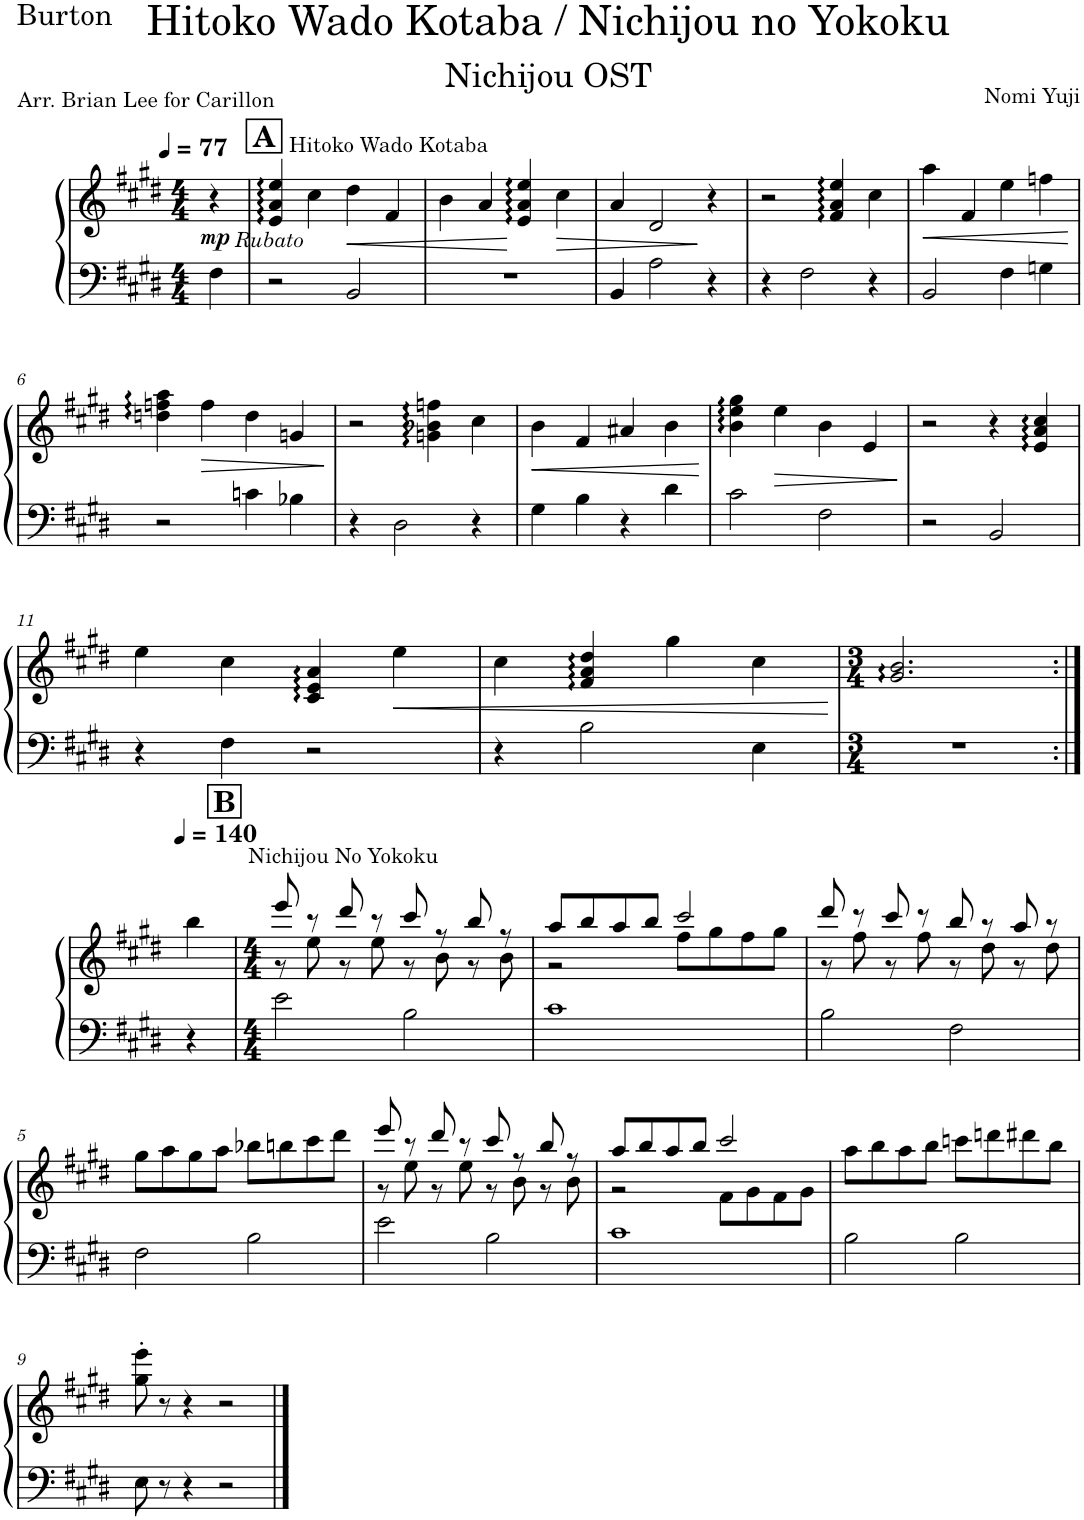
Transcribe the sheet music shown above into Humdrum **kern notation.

**kern	**kern	**dynam
*part1	*part1	*part1
*staff2	*staff1	*staff1/2
*I"Piano	*	*
*I'Pno.	*	*
*clefF4	*clefG2	*
*Trd2c4	*Trd2c4	*
*k[f#c#g#d#]	*k[f#c#g#d#]	*
*M4/4	*M4/4	*
*MM77	*MM77	*
=	=	=
!	!LO:TX:b:i:t=Rubato	!
!	!	!LO:DY:b
4F#\	4r	mp
!!LO:REH:place=s1:a:B:cj:fs=14:t=A
=1	=1	=1
!	!LO:TX:a:t=Hitoko Wado Kotaba	!
2r	4e/:: 4a/:: 4ee/::	.
.	4cc#\	.
!	!	!LO:HP:b
2BB/	4dd#\	<
.	4f#/	.
=2	=2	=2
1r	4b\	.
.	4a/	.
.	4e/:: 4a/:: 4ee/::	[
!	!	!LO:HP:b
.	4cc#\	>
=3	=3	=3
4BB/	4a/	.
2A\	2d#/	.
4r	4r	]
=4	=4	=4
4r	2r	.
2F#\	.	.
.	4f#/:: 4a/:: 4ee/::	.
4r	4cc#\	.
=5	=5	=5
!	!	!LO:HP:b
2BB/	4aa\	<
.	4f#/	.
4F#\	4ee\	.
4Gn\	4ffn\	.
.	.	[
!!LO:LB:g=z
=6	=6	=6
2r	4ddn\:: 4ffn\:: 4aa\::	.
!	!	!LO:HP:b
.	4ff\	>
4cn\	4dd\	.
4B-X\	4gn/	.
.	.	]
=7	=7	=7
4r	2r	.
2D#\	.	.
.	4gn\:: 4b-X\:: 4ffn\::	.
4r	4cc#\	.
=8	=8	=8
!	!	!LO:HP:b
4G#\	4b\	<
4B\	4f#/	.
4r	4a#X/	.
4d#\	4b\	.
.	.	[
=9	=9	=9
2c#\	4b\:: 4ee\:: 4gg#\::	.
!	!	!LO:HP:b
.	4ee\	>
2F#\	4b\	.
.	4e/	.
.	.	]
=10	=10	=10
2r	2r	.
2BB/	4r	.
.	4e/:: 4a/:: 4cc#/::	.
!!LO:LB:g=z
=11	=11	=11
4r	4ee\	.
4F#\	4cc#\	.
2r	4c#/:: 4e/:: 4a/::	.
!	!	!LO:HP:b
.	4ee\	<
=12	=12	=12
4r	4cc#\	.
2B\	4f#/:: 4a/:: 4dd#/::	.
.	4gg#\	.
4E\	4cc#\	.
.	.	[
=13	=13	=13
*M3/4	*M3/4	*
2.r	2.g#/:: 2.b/::	.
!!LO:LB:g=z
=1:|!	=1:|!	=1:|!
!!LO:REH:place=s1:a:B:cj:fs=14:t=B
*	*MM140	*
!	!LO:TX:a:t=Nichijou No Yokoku	!
4r	4bb\	.
=2	=2	=2
*M4/4	*M4/4	*
*	*^	*
2e\	8eee/	8r	.
.	8r	8ee\	.
.	8ddd#/	8r	.
.	8r	8ee\	.
2B\	8ccc#/	8r	.
.	8r	8b\	.
.	8bb/	8r	.
.	8r	8b\	.
=3	=3	=3	=3
1c#	8aa/L	2r	.
.	8bb/	.	.
.	8aa/	.	.
.	8bb/J	.	.
.	2ccc#/	8ff#\L	.
.	.	8gg#\	.
.	.	8ff#\	.
.	.	8gg#\J	.
=4	=4	=4	=4
2B\	8ddd#/	8r	.
.	8r	8ff#\	.
.	8ccc#/	8r	.
.	8r	8ff#\	.
2F#\	8bb/	8r	.
.	8r	8dd#\	.
.	8aa/	8r	.
.	8r	8dd#\	.
!!LO:LB:g=z	!!
=5	=5	=5	=5
2F#\	8gg#\L	1ryy	.
.	8aa\	.	.
.	8gg#\	.	.
.	8aa\J	.	.
2B\	8bb-X\L	.	.
.	8bbn\	.	.
.	8ccc#\	.	.
.	8ddd#\J	.	.
=6	=6	=6	=6
2e\	8eee/	8r	.
.	8r	8ee\	.
.	8ddd#/	8r	.
.	8r	8ee\	.
2B\	8ccc#/	8r	.
.	8r	8b\	.
.	8bb/	8r	.
.	8r	8b\	.
=7	=7	=7	=7
1c#	8aa/L	2r	.
.	8bb/	.	.
.	8aa/	.	.
.	8bb/J	.	.
.	2ccc#/	8f#\L	.
.	.	8g#\	.
.	.	8f#\	.
.	.	8g#\J	.
*	*v	*v	*
=8	=8	=8
2B\	8aa\L	.
.	8bb\	.
.	8aa\	.
.	8bb\J	.
2B\	8cccn\L	.
.	8dddn\	.
.	8ddd#X\	.
.	8bb\J	.
!!LO:LB:g=z
=9	=9	=9
8E\	8gg#\' 8eee\'	.
8r	8r	.
4r	4r	.
2r	2r	.
==	==	==
*-	*-	*-
